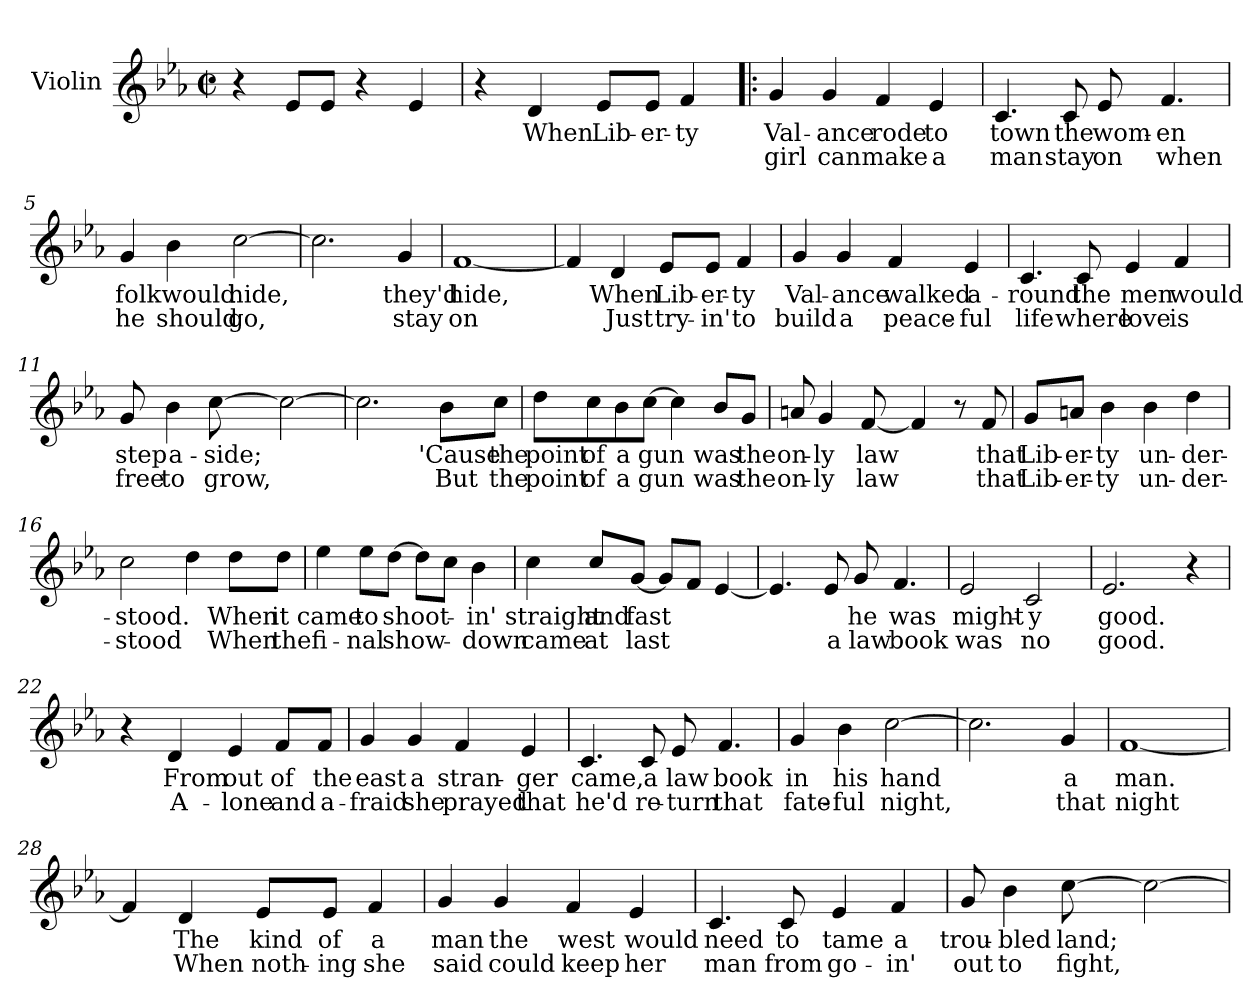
**kern	**text	**text
*part1	*part1	*part1
*staff1	*staff1	*staff1
*I"Violin	*	*
*I'Vln	*	*
*clefG2	*	*
*k[b-e-a-]	*	*
*E-:	*	*
*M2/2	*	*
*met(c|)	*	*
=1	=1	=1
4r	.	.
8e-/L	.	.
8e-/J	.	.
4r	.	.
4e-/	.	.
=2	=2	=2
4r	.	.
4d/	When	.
8e-/L	Lib-	.
8e-/J	-er-	.
4f/	-ty	.
=3!|:	=3!|:	=3!|:
4g/	Val-	girl
4g/	-ance	can
4f/	rode	make
4e-/	to	a
=4	=4	=4
4.c/	town	man
8c/	the	stay
8e-/	wom-	on
4.f/	-en	when
=5	=5	=5
4g/	folk	he
4b-\	would	should
[2cc\	hide,	go,
!!LO:LB:g=z
=6	=6	=6
2.cc\]	.	.
4g/	they'd	stay
=7	=7	=7
[1f	hide,	on
=8	=8	=8
4f/]	.	.
4d/	When	Just
8e-/L	Lib-	try-
8e-/J	-er-	-in'
4f/	-ty	to
=9	=9	=9
4g/	Val-	build
4g/	-ance	a
4f/	walked	peace-
4e-/	a-	-ful
=10	=10	=10
4.c/	-round	life
8c/	the	where
4e-/	men	love
4f/	would	is
!!LO:LB:g=z
=11	=11	=11
8g/	step	free
4b-\	a-	to
[8cc\	-side;	grow,
2cc\_	.	.
=12	=12	=12
2.cc\]	.	.
8b-\L	'Cause	But
8cc\J	the	the
=13	=13	=13
8dd\L	point	point
8cc\	of	of
8b-\	a	a
[8cc\J	gun	gun
4cc\]	.	.
8b-/L	was	was
8g/J	the	the
=14	=14	=14
8an/	on-	on-
4g/	-ly	-ly
[8f/	law	law
4f/]	.	.
8r	.	.
8f/	that	that
=15	=15	=15
8g/L	Lib-	Lib-
8an/J	-er-	-er-
4b-\	-ty	-ty
4b-\	un-	un-
4dd\	-der-	-der-
!!LO:LB:g=z
=16	=16	=16
2cc\	-stood.	-stood
4dd\	.	.
8dd\L	When	When
8dd\J	it	the
=17	=17	=17
4ee-\	came	fi-
8ee-\L	to	-nal
[8dd\J	shoot-	show-
8dd\L]	.	.
8cc\J	.	.
4b-\	-in'	-down
=18	=18	=18
4cc\	straight	came
8cc/L	and	at
[8g/J	fast	last
8g/L]	.	.
8f/J	.	.
[4e-/	.	.
=19	=19	=19
4.e-/]	.	.
8e-/	.	a
8g/	he	law
4.f/	was	book
=20	=20	=20
2e-/	might-	was
2c/	-y	no
!!LO:LB:g=z
=21	=21	=21
2.e-/	good.	good.
4r	.	.
=22	=22	=22
4r	.	.
4d/	From	A-
4e-/	out	-lone
8f/L	of	and
8f/J	the	a-
=23	=23	=23
4g/	east	-fraid
4g/	a	she
4f/	stran-	prayed
4e-/	-ger	that
=24	=24	=24
4.c/	came,	he'd
8c/	a	re-
8e-/	law	-turn
4.f/	book	that
=25	=25	=25
4g/	in	fate-
4b-\	his	-ful
[2cc\	hand	night,
!!LO:LB:g=z
=26	=26	=26
2.cc\]	.	.
4g/	a	that
=27	=27	=27
[1f	man.	night
=28	=28	=28
4f/]	.	.
4d/	The	When
8e-/L	kind	noth-
8e-/J	of	-ing
4f/	a	she
=29	=29	=29
4g/	man	said
4g/	the	could
4f/	west	keep
4e-/	would	her
=30	=30	=30
4.c/	need	man
8c/	to	from
4e-/	tame	go-
4f/	a	-in'
=31	=31	=31
8g/	trou-	out
4b-\	-bled	to
[8cc\	land;	fight,
2cc\_	.	.
=	=	=
*-	*-	*-
